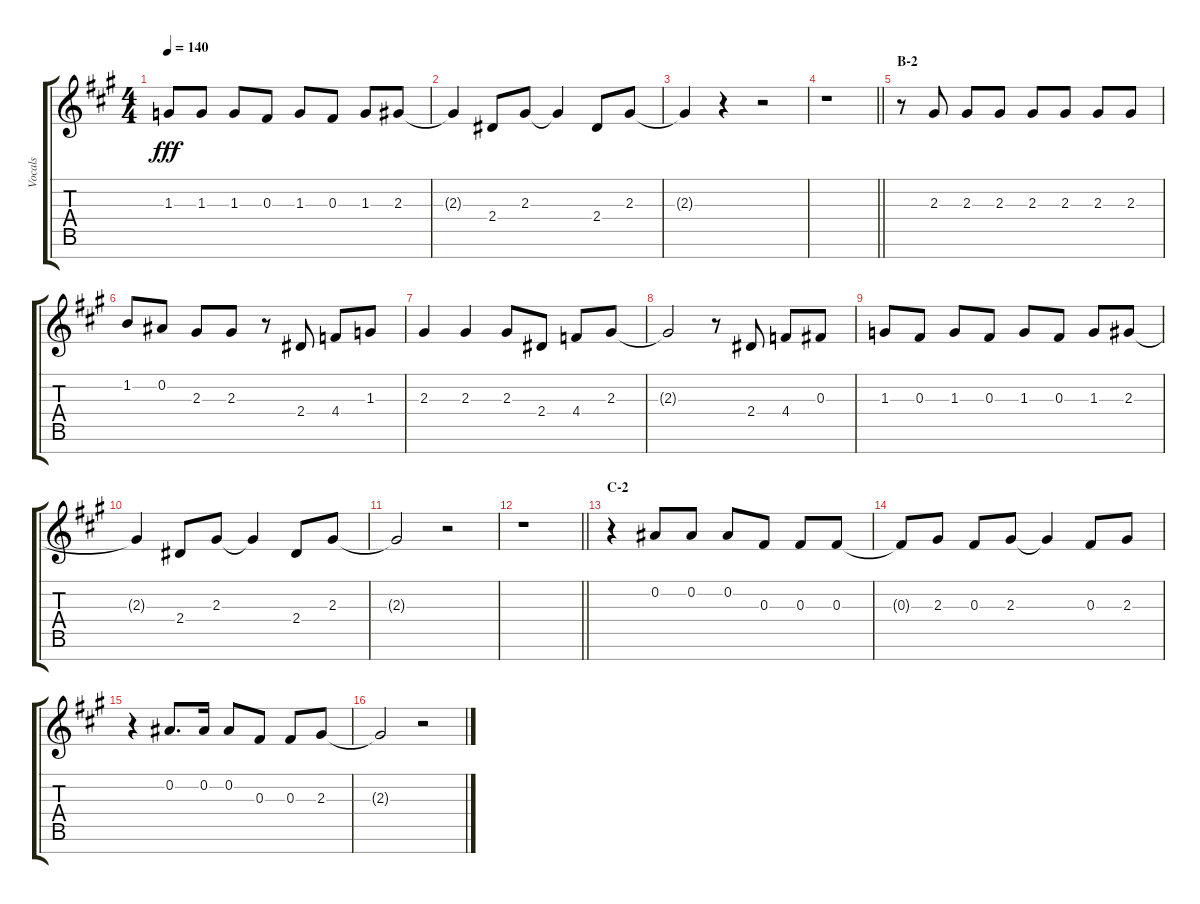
\track ("Vocals" "Vocals") {instrument voiceoohs}
\staff {score tabs}
\tuning (Eb5 Bb4 Gb4 Db4 Ab3 Eb3 Bb2) {hide}
\ts (4 4)
\tempo 140
\clef g2
\ks a
1.3.8{dy fff} 1.3.8 1.3.8 0.3.8 1.3.8 0.3.8 1.3.8 2.3.8 |
2.3{t}.4 2.4.8 2.3.8 2.3{t}.4 2.4.8 2.3.8 |
2.3{t}.4 r.4 r.2 |
\barLineRight lightlight
r.1 |
\section ("" "B-2")
r.8 2.3.8 2.3.8 2.3.8 2.3.8 2.3.8 2.3.8 2.3.8 |
1.2.8 0.2.8 2.3.8 2.3.8 r.8 2.4.8 4.4.8 1.3.8 |
2.3.4 2.3.4 2.3.8 2.4.8 4.4.8 2.3.8 |
2.3{t}.2 r.8 2.4.8 4.4.8 0.3.8 |
1.3.8 0.3.8 1.3.8 0.3.8 1.3.8 0.3.8 1.3.8 2.3.8 |
2.3{t}.4 2.4.8 2.3.8 2.3{t}.4 2.4.8 2.3.8 |
2.3{t}.2 r.2 |
\barLineRight lightlight
r.1 |
\section ("" "C-2")
r.4 0.2.8 0.2.8 0.2.8 0.3.8 0.3.8 0.3.8 |
0.3{t}.8 2.3.8 0.3.8 2.3.8 2.3{t}.4 0.3.8 2.3.8 |
r.4 0.2.8{d} 0.2.16 0.2.8 0.3.8 0.3.8 2.3.8 |
2.3{t}.2 r.2
